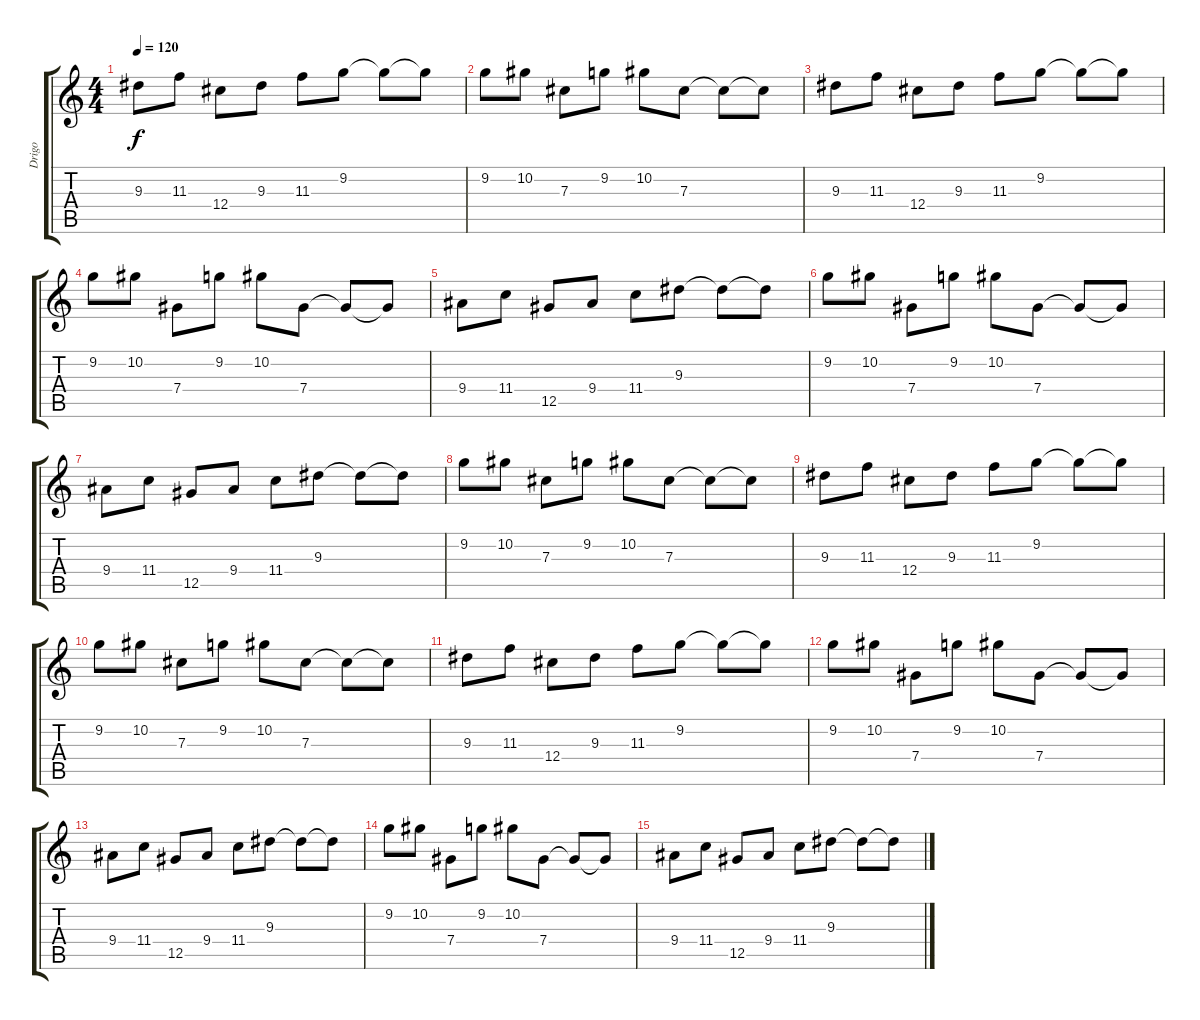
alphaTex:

\track ("Drigo" "Drigo") {instrument overdrivenguitar}
\staff {score tabs}
\tuning (Eb4 Bb3 Gb3 Db3 Ab2 Eb2) {hide}
\ts (4 4)
\tempo 120
\clef g2
\ks c
9.3.8{dy f} 11.3.8 12.4.8 9.3.8 11.3.8 9.2.8 9.2{t}.8 9.2{t}.8 |
9.2.8 10.2.8 7.3.8 9.2.8 10.2.8 7.3.8 7.3{t}.8 7.3{t}.8 |
9.3.8 11.3.8 12.4.8 9.3.8 11.3.8 9.2.8 9.2{t}.8 9.2{t}.8 |
9.2.8 10.2.8 7.4.8 9.2.8 10.2.8 7.4.8 7.4{t}.8 7.4{t}.8 |
9.4.8 11.4.8 12.5.8 9.4.8 11.4.8 9.3.8 9.3{t}.8 9.3{t}.8 |
9.2.8 10.2.8 7.4.8 9.2.8 10.2.8 7.4.8 7.4{t}.8 7.4{t}.8 |
9.4.8 11.4.8 12.5.8 9.4.8 11.4.8 9.3.8 9.3{t}.8 9.3{t}.8 |
9.2.8 10.2.8 7.3.8 9.2.8 10.2.8 7.3.8 7.3{t}.8 7.3{t}.8 |
9.3.8 11.3.8 12.4.8 9.3.8 11.3.8 9.2.8 9.2{t}.8 9.2{t}.8 |
9.2.8 10.2.8 7.3.8 9.2.8 10.2.8 7.3.8 7.3{t}.8 7.3{t}.8 |
9.3.8 11.3.8 12.4.8 9.3.8 11.3.8 9.2.8 9.2{t}.8 9.2{t}.8 |
9.2.8 10.2.8 7.4.8 9.2.8 10.2.8 7.4.8 7.4{t}.8 7.4{t}.8 |
9.4.8 11.4.8 12.5.8 9.4.8 11.4.8 9.3.8 9.3{t}.8 9.3{t}.8 |
9.2.8 10.2.8 7.4.8 9.2.8 10.2.8 7.4.8 7.4{t}.8 7.4{t}.8 |
9.4.8 11.4.8 12.5.8 9.4.8 11.4.8 9.3.8 9.3{t}.8 9.3{t}.8
